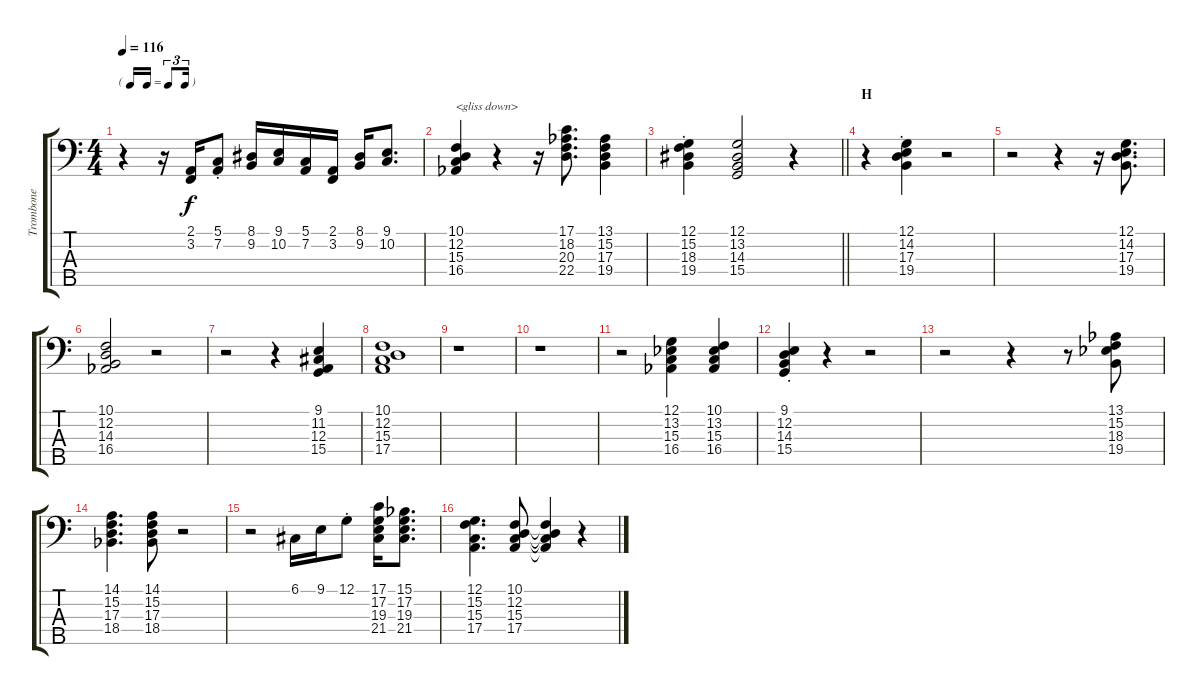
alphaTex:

\track ("Trombone" "Trombone") {instrument trombone}
\staff {score tabs}
\tuning (G2 D2 A1 E1 B0) {hide}
\ts (4 4)
\tf triplet16th
\tempo 116
\clef f4
\ks c
r.4{dy f} r.16 (2.1 3.2).16 (5.1{st} 7.2{st}).8 (8.1 9.2).16 (9.1 10.2).16 (5.1 7.2).16 (2.1 3.2).16 (8.1 9.2).16 (9.1 10.2).8{d} |
(10.1 12.2 15.3 16.4{acc b}).4{txt "<gliss down>"} r.4 r.16 (17.1 18.2{acc b} 20.3 22.4).8{d} (13.1{acc b} 15.2 17.3 19.4).4 |
\barLineRight lightlight
(12.1{st} 15.2{st} 18.3{st} 19.4{st}).4 (12.1 13.2 14.3 15.4).2 r.4 |
\section ("" "H")
r.4 (12.1{st} 14.2{st} 17.3{st} 19.4{st}).4 r.2 |
r.2 r.4 r.16 (12.1 14.2 17.3 19.4).8{d} |
(10.1 12.2 14.3 16.4{acc b}).2 r.2 |
r.2 r.4 (9.1 11.2 12.3 15.4).4 |
(10.1 12.2 15.3 17.4).1 |
r.1 |
r.1 |
r.2 (12.1 13.2{acc b} 15.3 16.4{acc b}).4 (10.1 13.2{acc b} 15.3 16.4{acc b}).4 |
(9.1{st} 12.2{st} 14.3{st} 15.4{st}).4 r.4 r.2 |
r.2 r.4 r.8 (13.1{acc b} 15.2 18.3{acc b} 19.4).8 |
(14.1 15.2 17.3 18.4{acc b}).4{d} (14.1 15.2 17.3 18.4{acc b}).8 r.2 |
r.2 6.1.16 9.1.16 12.1{st}.8 (17.1 17.2 19.3 21.4).16 (15.1{acc b} 17.2 19.3 21.4).8{d} |
(12.1 15.2 15.3 17.4).4{d} (10.1 12.2 15.3 17.4).8 (10.1{t} 12.2{t} 15.3{t} 17.4{t}).4 r.4
